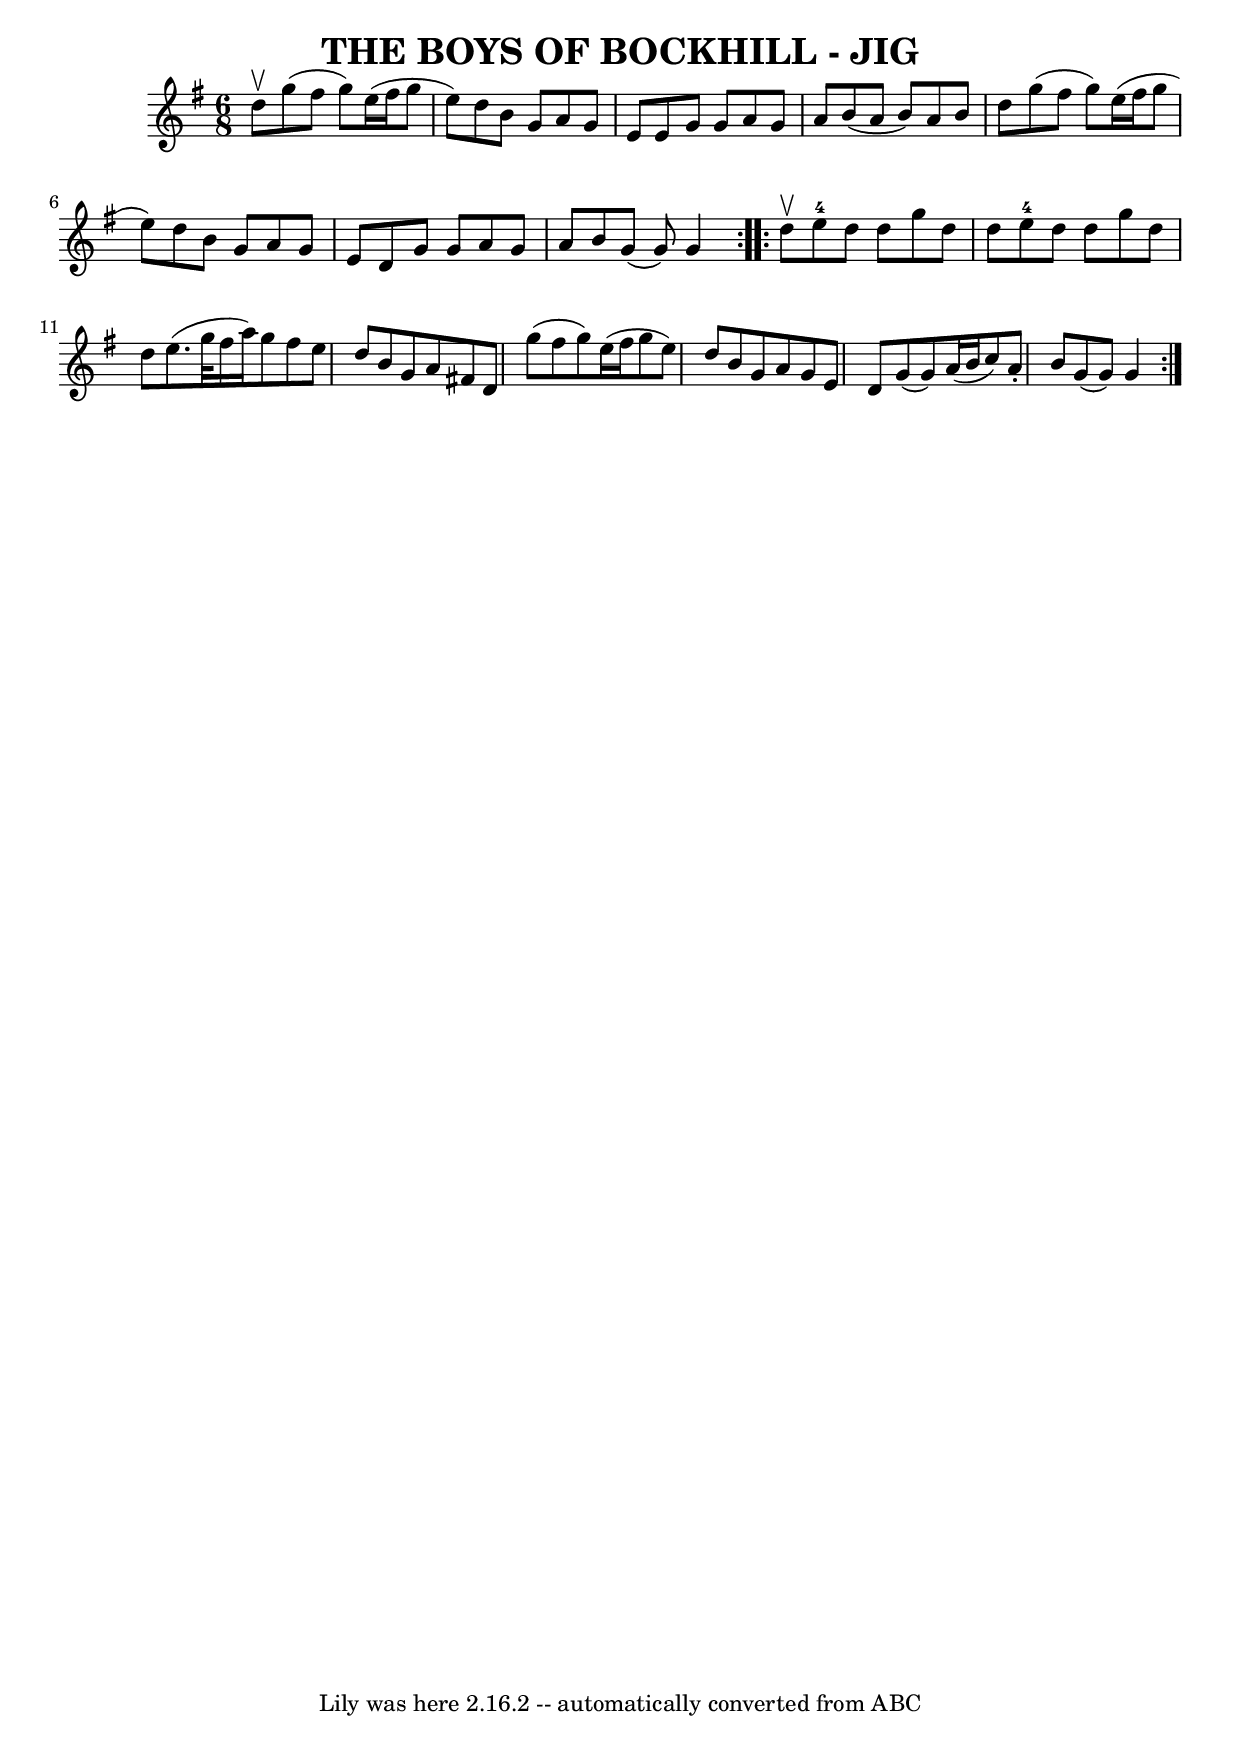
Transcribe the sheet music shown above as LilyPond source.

\version "2.16.2"
\include "Mammoth.ily"
\header {
  %% book = "Ryan's Mammoth Collection of Fiddle Tunes"
  crossRefNumber = "1"
  footnotes = ""
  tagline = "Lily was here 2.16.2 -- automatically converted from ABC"
  title = "THE BOYS OF BOCKHILL - JIG"

}
voicedefault =  {



  \repeat volta 2 {

    \time 6/8 
    \key g \major
    d''8^\upbow       |
    g''8 (fis''8 g''8 
    ) e''16 (fis''16 g''8 e''8)   |
    d''8 b'8 g'8    
    a'8 g'8 e'8    |
    e'8 g'8 g'8 a'8 g'8 a'8    
    |
    b'8 (a'8 b'8) a'8 b'8 d''8        |
    g''8 (
    fis''8 g''8) e''16 (fis''16 g''8 e''8)   |
    d''8  
    b'8 g'8 a'8 g'8 e'8    |
    d'8 g'8 g'8 a'8 g'8 
    a'8    |
    b'8 g'8 (g'8) g'4    
  }     
  \repeat volta 2 {
    
    d''8^\upbow       |
    e''8-4 d''8 d''8 g''8 d''8    
    d''8    |
    e''8-4 d''8 d''8 g''8 d''8 d''8    
    |
    e''8. (g''32 fis''16 a''16) g''8 fis''8 e''8    
    |
    d''8 b'8 g'8 a'8 fis'!8 d'8        |
    g''8 (
    fis''8 g''8) e''16 (fis''16 g''8 e''8)   |
    d''8   
    b'8 g'8 a'8 g'8 e'8    |
    d'8 g'8 (g'8) a'16 (
    b'16 c''8) a'8 -.   |
    b'8 g'8 (g'8) g'4    
  }   

}

\score{
  <<

    \context Staff="default"
    {
      \voicedefault 
      
    }

  >>
  \layout {
    
  }
  \midi {
  }

}
